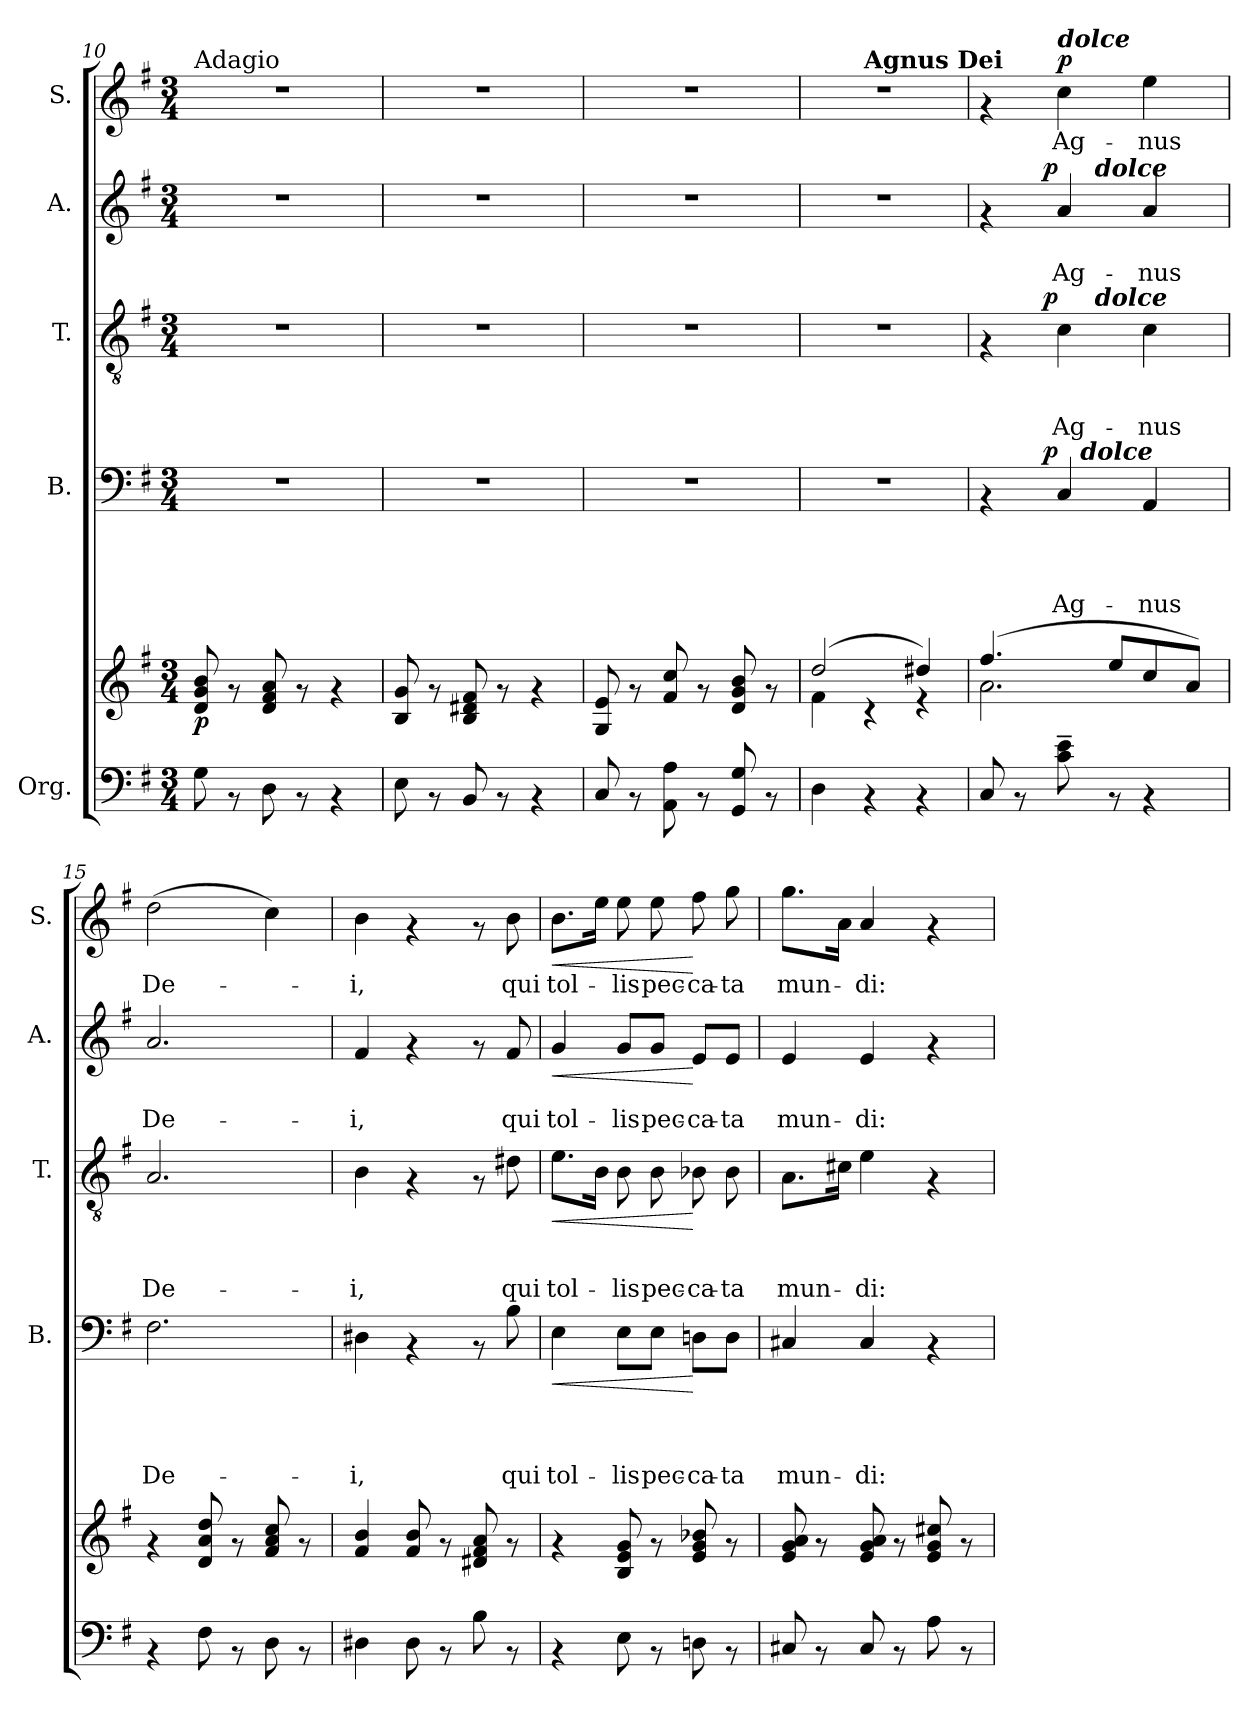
**kern	**kern	**dynam	**kern	**text	**text	**text	**text	**dynam	**kern	**text	**text	**text	**dynam	**kern	**text	**text	**dynam	**kern	**text	**dynam
*part5	*part5	*part5	*part4	*part4	*part4	*part4	*part4	*part4	*part3	*part3	*part3	*part3	*part3	*part2	*part2	*part2	*part2	*part1	*part1	*part1
*staff6	*staff5	*staff5/6	*staff4	*staff4	*staff4	*staff4	*staff4	*staff4	*staff3	*staff3	*staff3	*staff3	*staff3	*staff2	*staff2	*staff2	*staff2	*staff1	*staff1	*staff1
*I"Org.	*	*	*I"B.	*	*	*	*	*	*I"T.	*	*	*	*	*I"A.	*	*	*	*I"S.	*	*
*	*	*	*I'B.	*	*	*	*	*	*I'T.	*	*	*	*	*I'A.	*	*	*	*I'S.	*	*
!!LO:LB:g=z
*clefF4	*clefG2	*	*clefF4	*	*	*	*	*	*clefGv2	*	*	*	*	*clefG2	*	*	*	*clefG2	*	*
*k[f#]	*k[f#]	*	*k[f#]	*	*	*	*	*	*k[f#]	*	*	*	*	*k[f#]	*	*	*	*k[f#]	*	*
*G:	*G:	*	*G:	*	*	*	*	*	*G:	*	*	*	*	*G:	*	*	*	*G:	*	*
*M3/4	*M3/4	*	*M3/4	*	*	*	*	*	*M3/4	*	*	*	*	*M3/4	*	*	*	*M3/4	*	*
=10	=10	=10	=10	=10	=10	=10	=10	=10	=10	=10	=10	=10	=10	=10	=10	=10	=10	=10	=10	=10
!	!	!	!	!	!	!	!	!	!	!	!	!	!	!	!	!	!	!LO:TX:a:t=Adagio	!	!
!	!	!LO:DY:b	!	!	!	!	!	!	!	!	!	!	!	!	!	!	!	!	!	!
8G\	8d/ 8g/ 8b/	p	2.r	.	.	.	.	.	2.r	.	.	.	.	2.r	.	.	.	2.r	.	.
8rAA	8rf	.	.	.	.	.	.	.	.	.	.	.	.	.	.	.	.	.	.	.
8D\	8d/ 8f#/ 8a/	.	.	.	.	.	.	.	.	.	.	.	.	.	.	.	.	.	.	.
8rAA	8rf	.	.	.	.	.	.	.	.	.	.	.	.	.	.	.	.	.	.	.
4rAA	4rf	.	.	.	.	.	.	.	.	.	.	.	.	.	.	.	.	.	.	.
=11	=11	=11	=11	=11	=11	=11	=11	=11	=11	=11	=11	=11	=11	=11	=11	=11	=11	=11	=11	=11
8E\	8B/ 8g/	.	2.r	.	.	.	.	.	2.r	.	.	.	.	2.r	.	.	.	2.r	.	.
8rAA	8rf	.	.	.	.	.	.	.	.	.	.	.	.	.	.	.	.	.	.	.
8BB/	8B/ 8d#X/ 8f#/	.	.	.	.	.	.	.	.	.	.	.	.	.	.	.	.	.	.	.
8rAA	8rf	.	.	.	.	.	.	.	.	.	.	.	.	.	.	.	.	.	.	.
4rAA	4rf	.	.	.	.	.	.	.	.	.	.	.	.	.	.	.	.	.	.	.
=12	=12	=12	=12	=12	=12	=12	=12	=12	=12	=12	=12	=12	=12	=12	=12	=12	=12	=12	=12	=12
8C/	8G/ 8e/	.	2.r	.	.	.	.	.	2.r	.	.	.	.	2.r	.	.	.	2.r	.	.
8rAA	8rf	.	.	.	.	.	.	.	.	.	.	.	.	.	.	.	.	.	.	.
8AA\ 8A\	8f#/ 8cc/	.	.	.	.	.	.	.	.	.	.	.	.	.	.	.	.	.	.	.
8rAA	8rf	.	.	.	.	.	.	.	.	.	.	.	.	.	.	.	.	.	.	.
8GG/ 8G/	8d/ 8g/ 8b/	.	.	.	.	.	.	.	.	.	.	.	.	.	.	.	.	.	.	.
8rAA	8rf	.	.	.	.	.	.	.	.	.	.	.	.	.	.	.	.	.	.	.
=13	=13	=13	=13	=13	=13	=13	=13	=13	=13	=13	=13	=13	=13	=13	=13	=13	=13	=13	=13	=13
*	*^	*	*	*	*	*	*	*	*	*	*	*	*	*	*	*	*	*^	*	*
4D\	(2dd/	4f#\	.	2.r	.	.	.	.	.	2.r	.	.	.	.	2.r	.	.	.	2.r	4ryy	.	.
!	!	!	!	!	!	!	!	!	!	!	!	!	!	!	!	!	!	!	!	!LO:TX:a:B:t=Agnus Dei	!	!
4rAA	.	4rc	.	.	.	.	.	.	.	.	.	.	.	.	.	.	.	.	.	2ryy	.	.
4rAA	4dd#X/)	4rd	.	.	.	.	.	.	.	.	.	.	.	.	.	.	.	.	.	.	.	.
*	*	*	*	*	*	*	*	*	*	*	*	*	*	*	*	*	*	*	*v	*v	*	*
=14	=14	=14	=14	=14	=14	=14	=14	=14	=14	=14	=14	=14	=14	=14	=14	=14	=14	=14	=14	=14	=14
*	*	*	*	*^	*	*	*	*	*	*^	*	*	*	*	*^	*	*	*	*	*	*
*	*	*	*	*	*^	*	*	*	*	*	*	*^	*	*	*	*	*	*^	*	*	*	*	*	*
8C/	(4.ff#/	2.a\	.	4rAA	8..ryy	4ryy	.	.	.	.	.	4rF	8..ryy	4ryy	.	.	.	.	4rf	8..ryy	4ryy	.	.	.	4rf	.	.
8rAA	.	.	.	.	.	.	.	.	.	.	.	.	.	.	.	.	.	.	.	.	.	.	.	.	.	.	.
!	!	!	!	!	!	!	!	!	!	!	!LO:DY:a	!	!	!	!	!	!	!LO:DY:a	!	!	!	!	!	!LO:DY:a	!	!	!
.	.	.	.	.	2ryy	.	.	.	.	.	p	.	2ryy	.	.	.	.	p	.	2ryy	.	.	.	p	.	.	.
!	!	!	!	!	!	!	!	!	!	!	!	!	!	!	!	!	!	!	!	!	!	!	!	!	!LO:TX:a:Bi:t=dolce	!	!
!	!	!	!	!	!	!	!	!	!	!LO:LY:b	!	!	!	!	!	!	!LO:LY:b	!	!	!	!	!	!LO:LY:b	!	!	!LO:LY:b	!LO:DY:a
8c\~> 8e\~>	.	.	.	4C/	.	16ryy	.	.	.	Ag-	.	4c\	.	16.ryy	.	.	Ag-	.	4a/	.	16.ryy	.	Ag-	.	4cc\	Ag-	p
!	!	!	!	!	!	!LO:TX:a:Bi:t=dolce	!	!	!	!	!	!	!	!	!	!	!	!	!	!	!	!	!	!	!	!	!
.	.	.	.	.	.	4..ryy	.	.	.	.	.	.	.	.	.	.	.	.	.	.	.	.	.	.	.	.	.
!	!	!	!	!	!	!	!	!	!	!	!	!	!	!	!	!	!	!	!	!	!LO:TX:a:Bi:t=dolce	!	!	!	!	!	!
!	!	!	!	!	!	!	!	!	!	!	!	!	!	!LO:TX:a:Bi:t=dolce	!	!	!	!	!	!	!	!	!	!	!	!	!
.	.	.	.	.	.	.	.	.	.	.	.	.	.	4ryy	.	.	.	.	.	.	4ryy	.	.	.	.	.	.
8rAA	8ee/L	.	.	.	.	.	.	.	.	.	.	.	.	.	.	.	.	.	.	.	.	.	.	.	.	.	.
!	!	!	!	!	!	!	!	!	!	!LO:LY:b	!	!	!	!	!	!	!LO:LY:b	!	!	!	!	!	!LO:LY:b	!	!	!LO:LY:b	!
4rAA	8cc/	.	.	4AA/	.	.	.	.	.	-nus	.	4c\	.	.	.	.	-nus	.	4a/	.	.	.	-nus	.	4ee\	-nus	.
.	.	.	.	.	.	.	.	.	.	.	.	.	.	8ryy	.	.	.	.	.	.	8ryy	.	.	.	.	.	.
.	8a/J)	.	.	.	.	.	.	.	.	.	.	.	.	.	.	.	.	.	.	.	.	.	.	.	.	.	.
.	.	.	.	.	32ryy	.	.	.	.	.	.	.	32ryy	32ryy	.	.	.	.	.	32ryy	32ryy	.	.	.	.	.	.
=15	=15	=15	=15	=15	=15	=15	=15	=15	=15	=15	=15	=15	=15	=15	=15	=15	=15	=15	=15	=15	=15	=15	=15	=15	=15	=15	=15
!	!	!	!	!	!	!	!	!	!	!LO:LY:b	!	!	!	!	!	!	!LO:LY:b	!	!	!	!	!	!LO:LY:b	!	!	!LO:LY:b	!
*	*v	*v	*	*	*	*	*	*	*	*	*	*v	*v	*v	*	*	*	*	*v	*v	*v	*	*	*	*	*	*
*	*	*	*v	*v	*v	*	*	*	*	*	*	*	*	*	*	*	*	*	*	*	*	*
4rAA	4rf	.	2.F#\	.	.	.	De-	.	2.A/	.	.	De-	.	2.a/	.	De-	.	(>2dd\	De-	.
8F#\	8d/ 8a/ 8dd/	.	.	.	.	.	.	.	.	.	.	.	.	.	.	.	.	.	.	.
8rAA	8rf	.	.	.	.	.	.	.	.	.	.	.	.	.	.	.	.	.	.	.
8D\	8f#/ 8a/ 8cc/	.	.	.	.	.	.	.	.	.	.	.	.	.	.	.	.	4cc\)	.	.
8rAA	8rf	.	.	.	.	.	.	.	.	.	.	.	.	.	.	.	.	.	.	.
=16	=16	=16	=16	=16	=16	=16	=16	=16	=16	=16	=16	=16	=16	=16	=16	=16	=16	=16	=16	=16
!	!	!	!	!	!	!	!LO:LY:b	!	!	!	!	!LO:LY:b	!	!	!	!LO:LY:b	!	!	!LO:LY:b	!
4D#X\	4f#/ 4b/	.	4D#X\	.	.	.	-i,	.	4B\	.	.	-i,	.	4f#/	.	-i,	.	4b\	-i,	.
8D#\	8f#/ 8b/	.	4rAA	.	.	.	.	.	4rF	.	.	.	.	4rf	.	.	.	4rf	.	.
8rAA	8rf	.	.	.	.	.	.	.	.	.	.	.	.	.	.	.	.	.	.	.
8B\	8d#X/ 8f#/ 8a/	.	8rAA	.	.	.	.	.	8rF	.	.	.	.	8rf	.	.	.	8rf	.	.
!	!	!	!	!	!	!	!LO:LY:b	!	!	!	!	!LO:LY:b	!	!	!	!LO:LY:b	!	!	!LO:LY:b	!
8rAA	8rf	.	8B\	.	.	.	qui	.	8d#X\	.	.	qui	.	8f#/	.	qui	.	8b\	qui	.
=17	=17	=17	=17	=17	=17	=17	=17	=17	=17	=17	=17	=17	=17	=17	=17	=17	=17	=17	=17	=17
!	!	!	!	!	!	!	!LO:LY:b	!LO:HP:b	!	!	!	!LO:LY:b	!LO:HP:b	!	!	!LO:LY:b	!LO:HP:b	!	!LO:LY:b	!LO:HP:b
4rAA	4rf	.	4E\	.	.	.	tol-	<	8.e\L	.	.	tol-	<	4g/	.	tol-	<	8.b\L	tol-	<
.	.	.	.	.	.	.	.	.	16B\Jk	.	.	.	.	.	.	.	.	16ee\Jk	.	.
!	!	!	!	!	!	!	!LO:LY:b	!	!	!	!	!LO:LY:b	!	!	!	!LO:LY:b	!	!	!LO:LY:b	!
8E\	8B/ 8e/ 8g/	.	8E\L	.	.	.	-lis	.	8B\	.	.	-lis	.	8g/L	.	-lis	.	8ee\	-lis	.
!	!	!	!	!	!	!	!LO:LY:b	!	!	!	!	!LO:LY:b	!	!	!	!LO:LY:b	!	!	!LO:LY:b	!
8rAA	8rf	.	8E\J	.	.	.	pec-	.	8B\	.	.	pec-	.	8g/J	.	pec-	.	8ee\	pec-	.
!	!	!	!	!	!	!	!LO:LY:b	!	!	!	!	!LO:LY:b	!	!	!	!LO:LY:b	!	!	!LO:LY:b	!
8Dn\	8e/ 8g/ 8b-X/	.	8Dn\L	.	.	.	-ca-	[	8B-X\	.	.	-ca-	[	8e/L	.	-ca-	[	8ff#\	-ca-	[
!	!	!	!	!	!	!	!LO:LY:b	!	!	!	!	!LO:LY:b	!	!	!	!LO:LY:b	!	!	!LO:LY:b	!
8rAA	8rf	.	8D\J	.	.	.	-ta	.	8B-\	.	.	-ta	.	8e/J	.	-ta	.	8gg\	-ta	.
!!LO:PB:g=z
=18	=18	=18	=18	=18	=18	=18	=18	=18	=18	=18	=18	=18	=18	=18	=18	=18	=18	=18	=18	=18
!	!	!	!	!	!	!	!LO:LY:b	!	!	!	!	!LO:LY:b	!	!	!	!LO:LY:b	!	!	!LO:LY:b	!
8C#X/	8e/ 8g/ 8a/	.	4C#X/	.	.	.	mun-	.	8.A\L	.	.	mun-	.	4e/	.	mun-	.	8.gg\L	mun-	.
8rAA	8rf	.	.	.	.	.	.	.	.	.	.	.	.	.	.	.	.	.	.	.
.	.	.	.	.	.	.	.	.	16c#X\Jk	.	.	.	.	.	.	.	.	16a\Jk	.	.
!	!	!	!	!	!	!	!LO:LY:b	!	!	!	!	!LO:LY:b	!	!	!	!LO:LY:b	!	!	!LO:LY:b	!
8C#/	8e/ 8g/ 8a/	.	4C#/	.	.	.	-di:	.	4e\	.	.	-di:	.	4e/	.	-di:	.	4a/	-di:	.
8rAA	8rf	.	.	.	.	.	.	.	.	.	.	.	.	.	.	.	.	.	.	.
8A\	8e/ 8g/ 8cc#X/	.	4rAA	.	.	.	.	.	4rF	.	.	.	.	4rf	.	.	.	4rf	.	.
8rAA	8rf	.	.	.	.	.	.	.	.	.	.	.	.	.	.	.	.	.	.	.
=	=	=	=	=	=	=	=	=	=	=	=	=	=	=	=	=	=	=	=	=
*-	*-	*-	*-	*-	*-	*-	*-	*-	*-	*-	*-	*-	*-	*-	*-	*-	*-	*-	*-	*-
